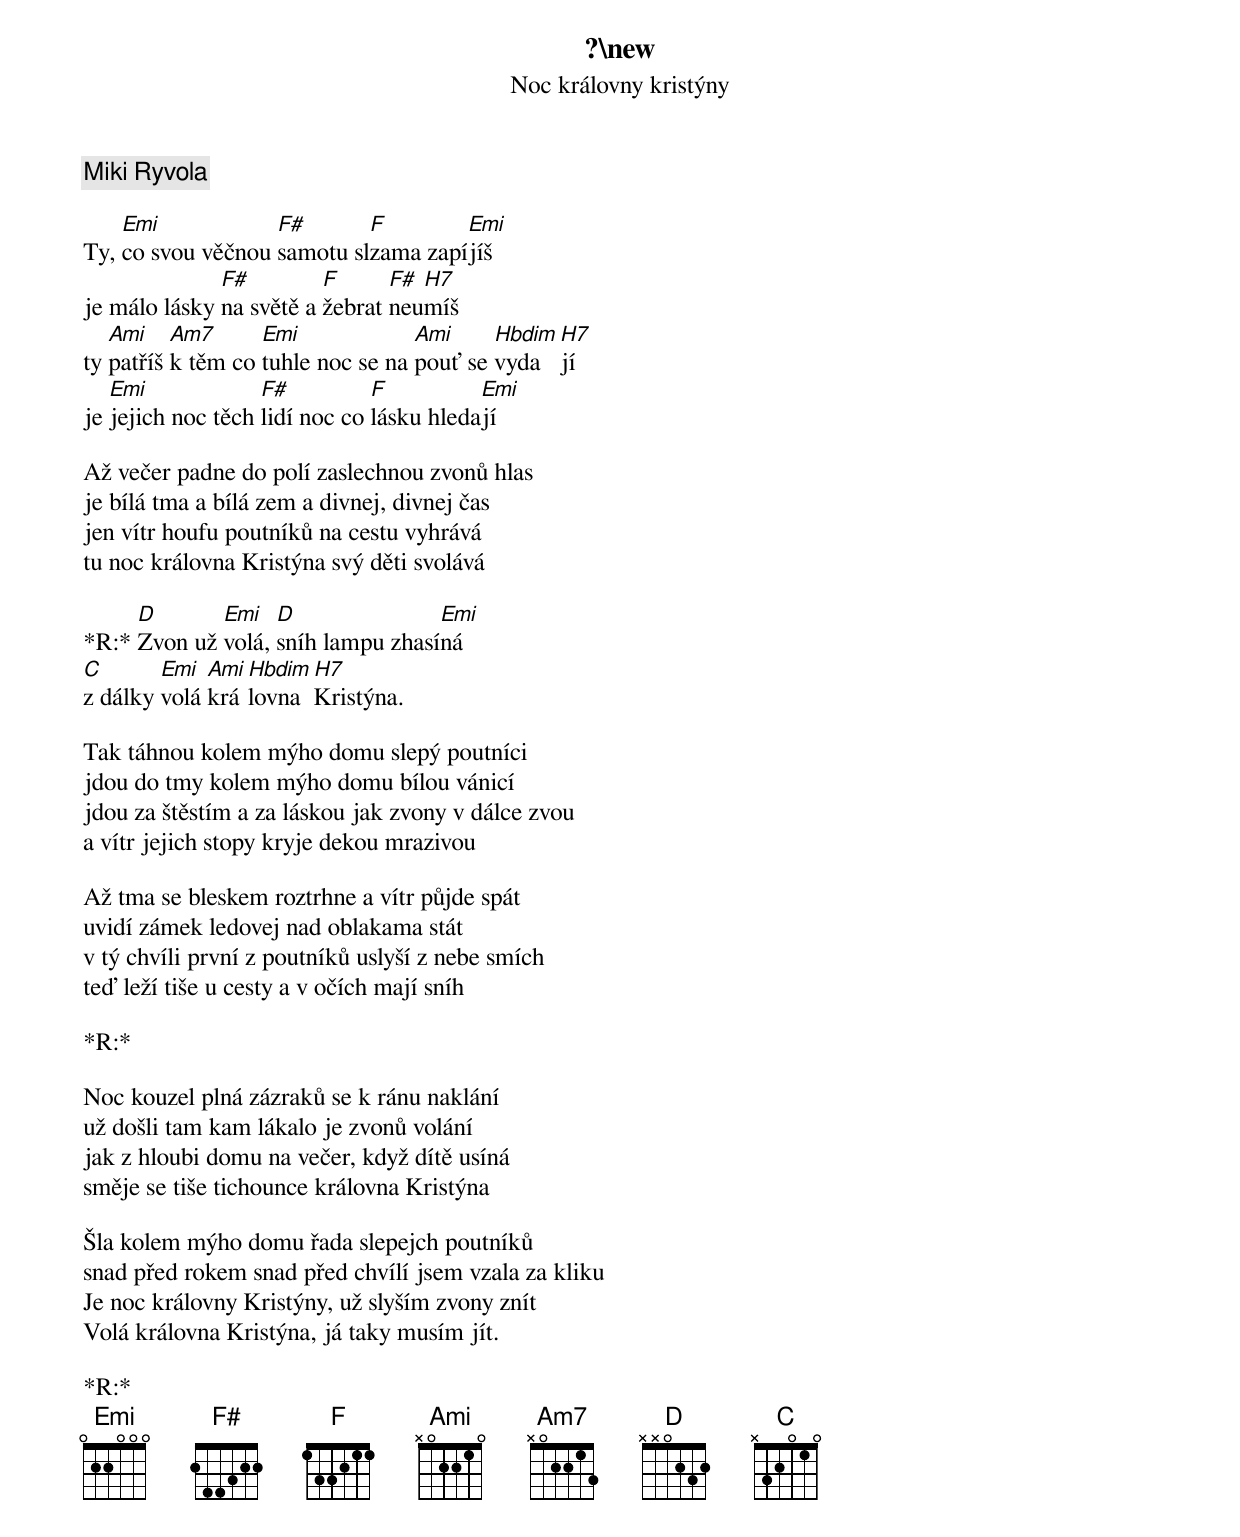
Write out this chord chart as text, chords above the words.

?\new
Noc královny kristýny
Miki Ryvola

    Emi            F#       F        Emi
Ty, co svou věčnou samotu slzama zapíjíš
              F#         F      F# H7
je málo lásky na světě a žebrat neumíš
   Ami    Am7      Emi             Ami     Hbdim
ty patříš k těm co tuhle noc se na pouť se vyda[H7]jí
   Emi             F#          F          Emi
je jejich noc těch lidí noc co lásku hledají

Až večer padne do polí zaslechnou zvonů hlas
je bílá tma a bílá zem a divnej, divnej čas
jen vítr houfu poutníků na cestu vyhrává
tu noc královna Kristýna svý děti svolává

     D       Emi   D               Emi
*R:* Zvon už volá, sníh lampu zhasíná
C       Emi  Ami             H7
z dálky volá krá[Hbdim]lovna Kristýna.

Tak táhnou kolem mýho domu slepý poutníci
jdou do tmy kolem mýho domu bílou vánicí
jdou za štěstím a za láskou jak zvony v dálce zvou
a vítr jejich stopy kryje dekou mrazivou

Až tma se bleskem roztrhne a vítr půjde spát
uvidí zámek ledovej nad oblakama stát
v tý chvíli první z poutníků uslyší z nebe smích
teď leží tiše u cesty a v očích mají sníh

*R:*

Noc kouzel plná zázraků se k ránu naklání
už došli tam kam lákalo je zvonů volání
jak z hloubi domu na večer, když dítě usíná
směje se tiše tichounce královna Kristýna

Šla kolem mýho domu řada slepejch poutníků
snad před rokem snad před chvílí jsem vzala za kliku
Je noc královny Kristýny, už slyším zvony znít
Volá královna Kristýna, já taky musím jít.

*R:*
